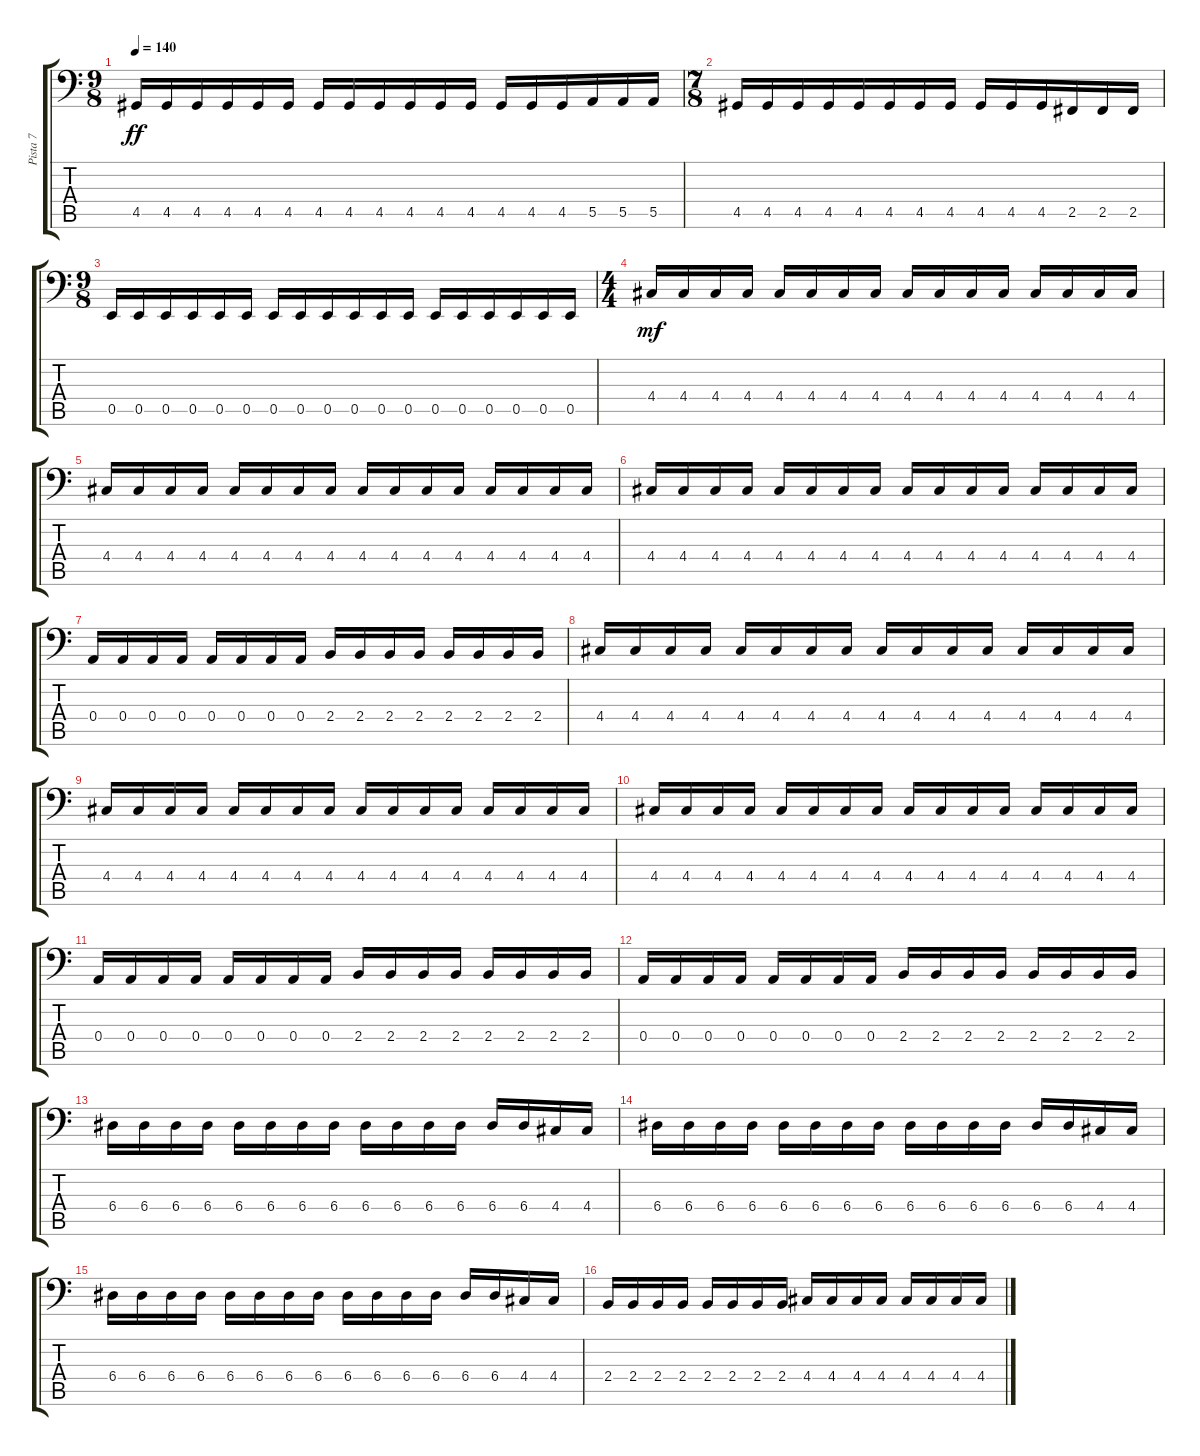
\track ("Pista 7" "Pista 7") {instrument electricbassfinger}
\staff {score tabs}
\tuning (C3 G2 D2 A1 E1 B0) {hide}
\ts (9 8)
\tempo 140
\clef f4
\ks c
4.5.16{dy ff} 4.5.16 4.5.16 4.5.16 4.5.16 4.5.16 4.5.16 4.5.16 4.5.16 4.5.16 4.5.16 4.5.16 4.5.16 4.5.16 4.5.16 5.5.16 5.5.16 5.5.16 |
\ts (7 8)
4.5.16 4.5.16 4.5.16 4.5.16 4.5.16 4.5.16 4.5.16 4.5.16 4.5.16 4.5.16 4.5.16 2.5.16 2.5.16 2.5.16 |
\ts (9 8)
0.5.16 0.5.16 0.5.16 0.5.16 0.5.16 0.5.16 0.5.16 0.5.16 0.5.16 0.5.16 0.5.16 0.5.16 0.5.16 0.5.16 0.5.16 0.5.16 0.5.16 0.5.16 |
\ts (4 4)
4.4.16{dy mf} 4.4.16 4.4.16 4.4.16 4.4.16 4.4.16 4.4.16 4.4.16 4.4.16 4.4.16 4.4.16 4.4.16 4.4.16 4.4.16 4.4.16 4.4.16 |
4.4.16 4.4.16 4.4.16 4.4.16 4.4.16 4.4.16 4.4.16 4.4.16 4.4.16 4.4.16 4.4.16 4.4.16 4.4.16 4.4.16 4.4.16 4.4.16 |
4.4.16 4.4.16 4.4.16 4.4.16 4.4.16 4.4.16 4.4.16 4.4.16 4.4.16 4.4.16 4.4.16 4.4.16 4.4.16 4.4.16 4.4.16 4.4.16 |
0.4.16 0.4.16 0.4.16 0.4.16 0.4.16 0.4.16 0.4.16 0.4.16 2.4.16 2.4.16 2.4.16 2.4.16 2.4.16 2.4.16 2.4.16 2.4.16 |
4.4.16 4.4.16 4.4.16 4.4.16 4.4.16 4.4.16 4.4.16 4.4.16 4.4.16 4.4.16 4.4.16 4.4.16 4.4.16 4.4.16 4.4.16 4.4.16 |
4.4.16 4.4.16 4.4.16 4.4.16 4.4.16 4.4.16 4.4.16 4.4.16 4.4.16 4.4.16 4.4.16 4.4.16 4.4.16 4.4.16 4.4.16 4.4.16 |
4.4.16 4.4.16 4.4.16 4.4.16 4.4.16 4.4.16 4.4.16 4.4.16 4.4.16 4.4.16 4.4.16 4.4.16 4.4.16 4.4.16 4.4.16 4.4.16 |
0.4.16 0.4.16 0.4.16 0.4.16 0.4.16 0.4.16 0.4.16 0.4.16 2.4.16 2.4.16 2.4.16 2.4.16 2.4.16 2.4.16 2.4.16 2.4.16 |
0.4.16 0.4.16 0.4.16 0.4.16 0.4.16 0.4.16 0.4.16 0.4.16 2.4.16 2.4.16 2.4.16 2.4.16 2.4.16 2.4.16 2.4.16 2.4.16 |
6.4.16 6.4.16 6.4.16 6.4.16 6.4.16 6.4.16 6.4.16 6.4.16 6.4.16 6.4.16 6.4.16 6.4.16 6.4.16 6.4.16 4.4.16 4.4.16 |
6.4.16 6.4.16 6.4.16 6.4.16 6.4.16 6.4.16 6.4.16 6.4.16 6.4.16 6.4.16 6.4.16 6.4.16 6.4.16 6.4.16 4.4.16 4.4.16 |
6.4.16 6.4.16 6.4.16 6.4.16 6.4.16 6.4.16 6.4.16 6.4.16 6.4.16 6.4.16 6.4.16 6.4.16 6.4.16 6.4.16 4.4.16 4.4.16 |
2.4.16 2.4.16 2.4.16 2.4.16 2.4.16 2.4.16 2.4.16 2.4.16 4.4.16 4.4.16 4.4.16 4.4.16 4.4.16 4.4.16 4.4.16 4.4.16
